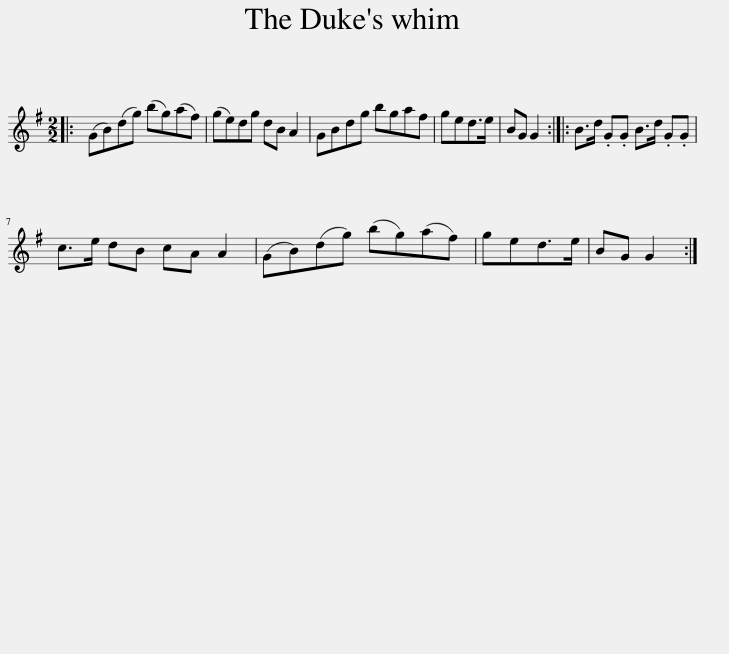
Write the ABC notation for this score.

X:1
L:1/8
M:2/2
I:linebreak $
K:G
V:1 treble
V:1
|: (GB)(dg) (bg)(af) | (ge)dg dB A2 | GBdg bgaf | ged>e | BG G2 :: %5
 B>d .G.G B>d .G.G |$ c>e dB cA A2 | (GB)(dg) (bg)(af) | ged>e | BG G2 :| %10
